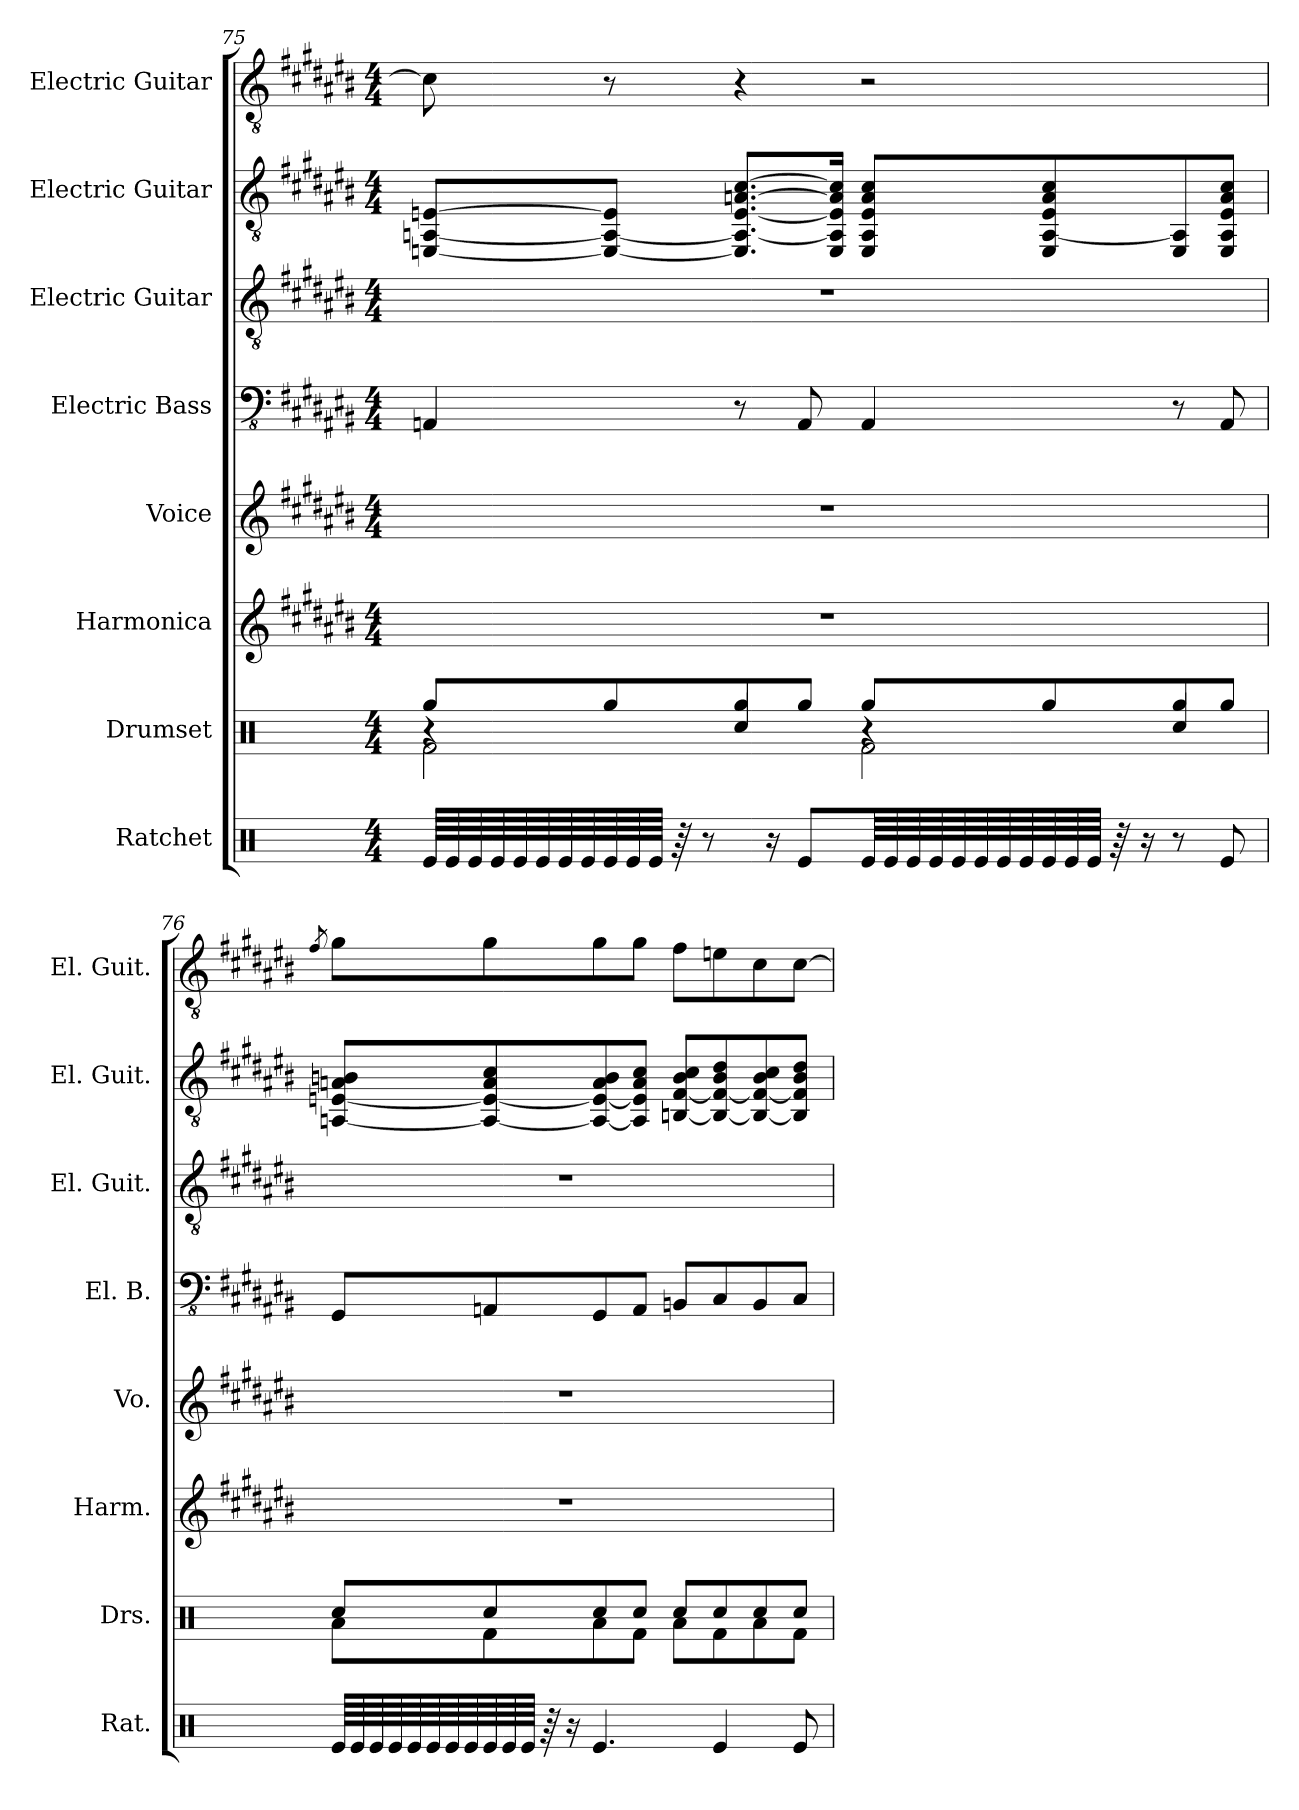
**kern	**kern	**kern	**kern	**kern	**kern	**kern	**kern
*part8	*part7	*part6	*part5	*part4	*part3	*part2	*part1
*staff8	*staff7	*staff6	*staff5	*staff4	*staff3	*staff2	*staff1
*I"Ratchet	*I"Drumset	*I"Harmonica	*I"Voice	*I"Electric Bass	*I"Electric Guitar	*I"Electric Guitar	*I"Electric Guitar
*I'Rat.	*I'Drs.	*I'Harm.	*I'Vo.	*I'El. B.	*I'El. Guit.	*I'El. Guit.	*I'El. Guit.
!!LO:PB:g=z
*clefX	*clefX	*clefG2	*clefG2	*clefFv4	*clefGv2	*clefGv2	*clefGv2
*k[]	*k[]	*k[f#c#g#d#a#e#b#]	*k[f#c#g#d#a#e#b#]	*k[f#c#g#d#a#e#b#]	*k[f#c#g#d#a#e#b#]	*k[f#c#g#d#a#e#b#]	*k[f#c#g#d#a#e#b#]
*M4/4	*M4/4	*M4/4	*M4/4	*M4/4	*M4/4	*M4/4	*M4/4
=75	=75	=75	=75	=75	=75	=75	=75
*	*^	*	*	*	*	*	*
*	*	*^	*	*	*	*	*	*
64Re/LLLL	4r	2Rf\	8Rgg/L	1r	1r	4AAAn/	1r	[8EEn/ [8AAn/ [8En/L	8c#\]
64Re/	.	.	.	.	.	.	.	.	.
64Re/	.	.	.	.	.	.	.	.	.
64Re/	.	.	.	.	.	.	.	.	.
64Re/	.	.	.	.	.	.	.	.	.
64Re/	.	.	.	.	.	.	.	.	.
64Re/	.	.	.	.	.	.	.	.	.
64Re/	.	.	.	.	.	.	.	.	.
64Re/	.	.	8Rgg/	.	.	.	.	8EE/_ 8AA/_ 8E/]J	8r
64Re/	.	.	.	.	.	.	.	.	.
64Re/JJJJ	.	.	.	.	.	.	.	.	.
64r	.	.	.	.	.	.	.	.	.
8r	.	.	.	.	.	.	.	.	.
.	4Rcc/	.	8Rgg/	.	.	8r	.	8.EE/] 8.AA/_ [8.E/ [8.An/ [8.c#/L	4r
16r	.	.	.	.	.	.	.	.	.
8Re/L	.	.	8Rgg/J	.	.	8AAA/	.	.	.
.	.	.	.	.	.	.	.	16EE/ 16AA/] 16E/] 16A/] 16c#/]Jk	.
64Re/LLL	4r	2Rf\	8Rgg/L	.	.	4AAA/	.	8EE/ 8AA/ 8E/ 8A/ 8c#/L	2r
64Re/	.	.	.	.	.	.	.	.	.
64Re/	.	.	.	.	.	.	.	.	.
64Re/	.	.	.	.	.	.	.	.	.
64Re/	.	.	.	.	.	.	.	.	.
64Re/	.	.	.	.	.	.	.	.	.
64Re/	.	.	.	.	.	.	.	.	.
64Re/	.	.	.	.	.	.	.	.	.
64Re/	.	.	8Rgg/	.	.	.	.	8EE/ [8AA/ 8E/ 8A/ 8c#/	.
64Re/	.	.	.	.	.	.	.	.	.
64Re/JJJJ	.	.	.	.	.	.	.	.	.
64r	.	.	.	.	.	.	.	.	.
16r	.	.	.	.	.	.	.	.	.
8r	4Rcc/	.	8Rgg/	.	.	8r	.	8EE/ 8AA/]	.
8Re/	.	.	8Rgg/J	.	.	8AAA/	.	8EE/ 8AA/ 8E/ 8A/ 8c#/J	.
*	*v	*v	*v	*	*	*	*	*	*
!!LO:PB:g=z
=76	=76	=76	=76	=76	=76	=76	=76
.	.	.	.	.	.	.	8qf#/
*	*^	*	*	*	*	*	*
64Re/LLLL	8Rcc/L	8Ra\L	1r	1r	8GGG#/L	1r	[8AAn/ [8En/ 8An/ 8Bn/L	8g#\L
64Re/	.	.	.	.	.	.	.	.
64Re/	.	.	.	.	.	.	.	.
64Re/	.	.	.	.	.	.	.	.
64Re/	.	.	.	.	.	.	.	.
64Re/	.	.	.	.	.	.	.	.
64Re/	.	.	.	.	.	.	.	.
64Re/	.	.	.	.	.	.	.	.
64Re/	8Rcc/	8Rf\	.	.	8AAAn/	.	8AA/_ 8E/_ 8A/ 8c#/	8g#\
64Re/	.	.	.	.	.	.	.	.
64Re/JJJJ	.	.	.	.	.	.	.	.
64r	.	.	.	.	.	.	.	.
16r	.	.	.	.	.	.	.	.
4.Re/	8Rcc/	8Ra\	.	.	8GGG#/	.	8AA/_ 8E/_ 8A/ 8B/	8g#\
.	8Rcc/J	8Rf\J	.	.	8AAA/J	.	8AA/] 8E/] 8A/ 8c#/J	8g#\J
.	8Rcc/L	8Ra\L	.	.	8BBBn/L	.	[8BBn/ [8F#/ 8B/ 8c#/L	8f#\L
4Re/	8Rcc/	8Rf\	.	.	8CC#/	.	8BB/_ 8F#/_ 8B/ 8d#/	8en\
.	8Rcc/	8Ra\	.	.	8BBB/	.	8BB/_ 8F#/_ 8B/ 8c#/	8c#\
8Re/	8Rcc/J	8Rf\J	.	.	8CC#/J	.	8BB/] 8F#/] 8B/ 8d#/J	[8c#\J
*	*v	*v	*	*	*	*	*	*
=	=	=	=	=	=	=	=
*-	*-	*-	*-	*-	*-	*-	*-
